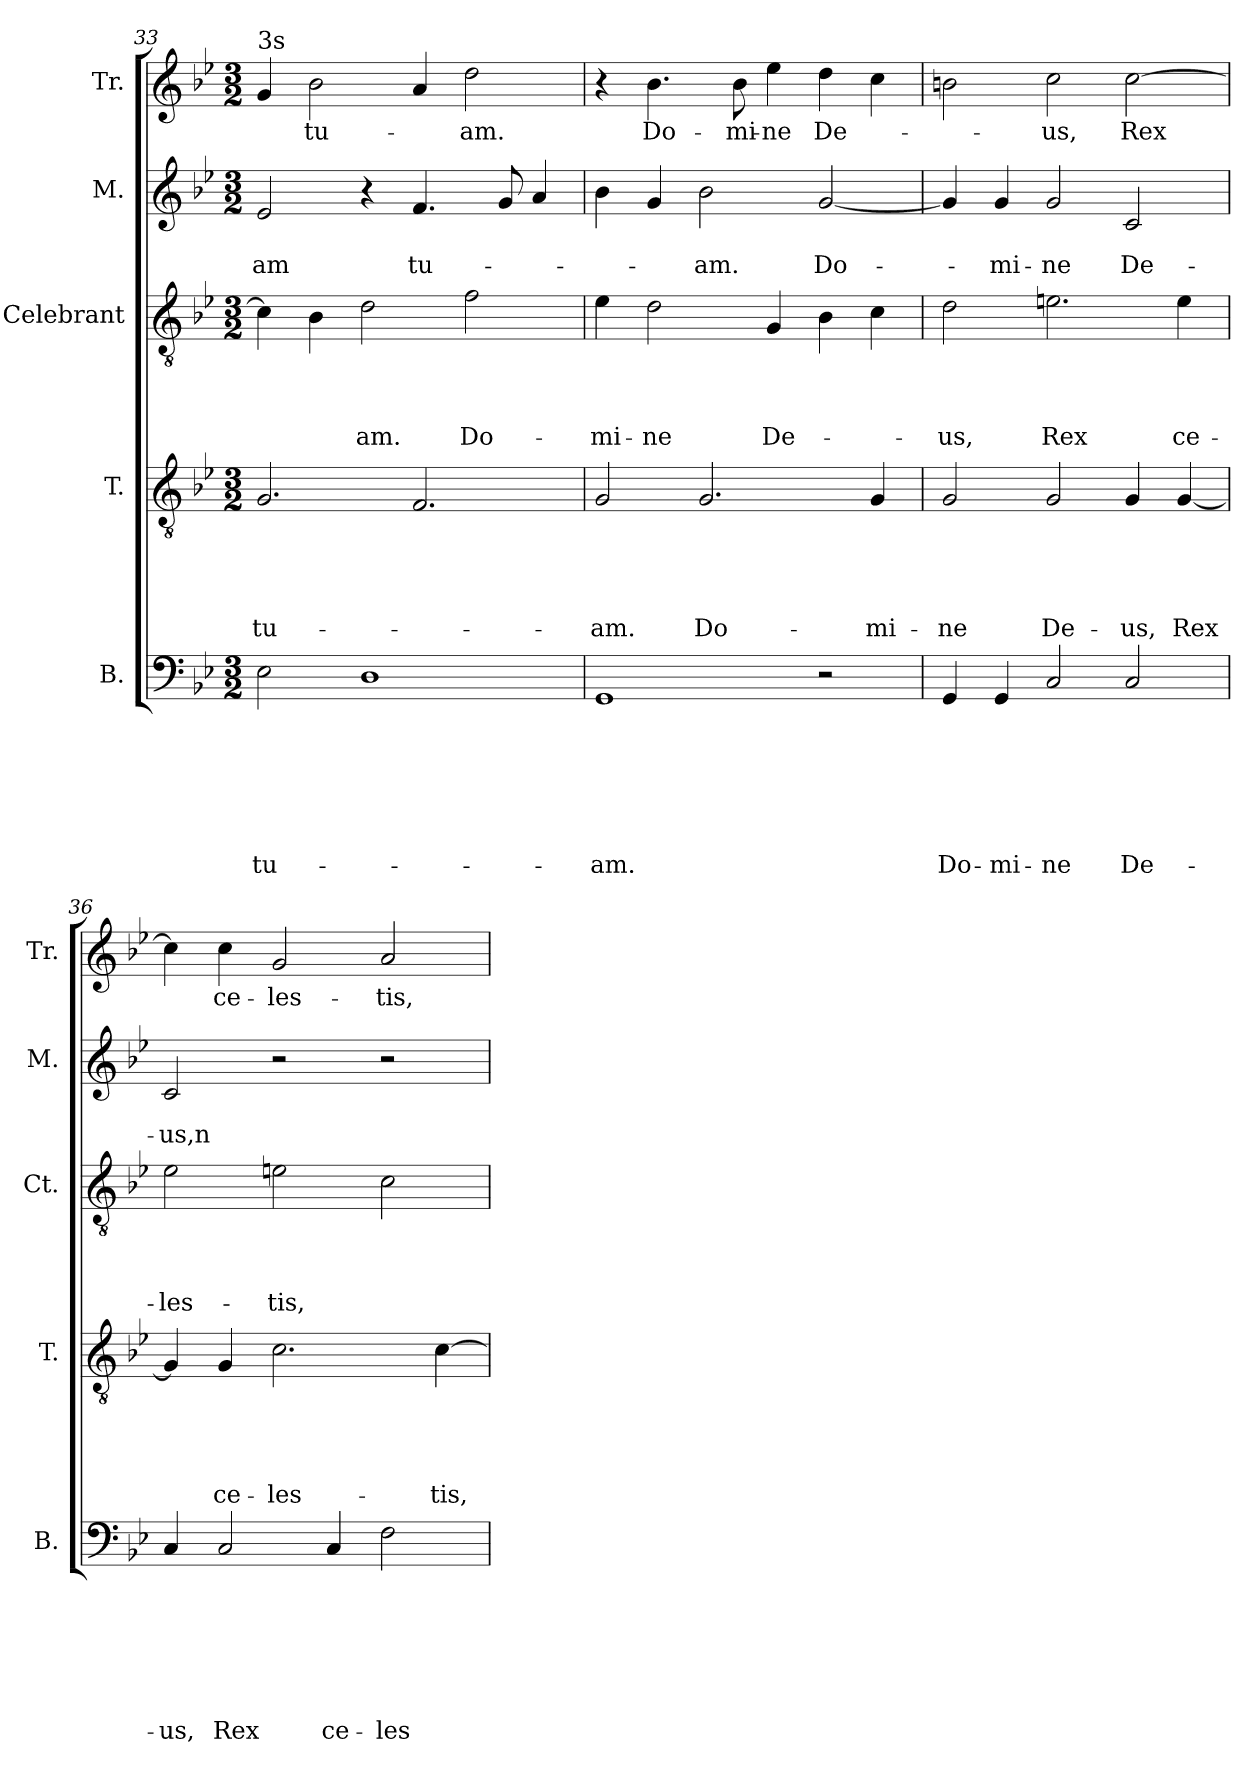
**kern	**text	**text	**text	**text	**text	**text	**text	**kern	**text	**text	**text	**text	**text	**kern	**text	**text	**text	**text	**kern	**text	**text	**kern	**text
*part5	*part5	*part5	*part5	*part5	*part5	*part5	*part5	*part4	*part4	*part4	*part4	*part4	*part4	*part3	*part3	*part3	*part3	*part3	*part2	*part2	*part2	*part1	*part1
*staff5	*staff5	*staff5	*staff5	*staff5	*staff5	*staff5	*staff5	*staff4	*staff4	*staff4	*staff4	*staff4	*staff4	*staff3	*staff3	*staff3	*staff3	*staff3	*staff2	*staff2	*staff2	*staff1	*staff1
*I"B.	*	*	*	*	*	*	*	*I"T.	*	*	*	*	*	*I"Celebrant	*	*	*	*	*I"M.	*	*	*I"Tr.	*
*I'B.	*	*	*	*	*	*	*	*I'T.	*	*	*	*	*	*I'Ct.	*	*	*	*	*I'M.	*	*	*I'Tr.	*
!!LO:LB:g=z
*clefF4	*	*	*	*	*	*	*	*clefGv2	*	*	*	*	*	*clefGv2	*	*	*	*	*clefG2	*	*	*clefG2	*
*k[b-e-]	*	*	*	*	*	*	*	*k[b-e-]	*	*	*	*	*	*k[b-e-]	*	*	*	*	*k[b-e-]	*	*	*k[b-e-]	*
*B-:	*	*	*	*	*	*	*	*B-:	*	*	*	*	*	*B-:	*	*	*	*	*B-:	*	*	*B-:	*
*M3/2	*	*	*	*	*	*	*	*M3/2	*	*	*	*	*	*M3/2	*	*	*	*	*M3/2	*	*	*M3/2	*
=33	=33	=33	=33	=33	=33	=33	=33	=33	=33	=33	=33	=33	=33	=33	=33	=33	=33	=33	=33	=33	=33	=33	=33
!	!	!	!	!	!	!	!	!	!	!	!	!	!	!	!	!	!	!	!	!	!	!LO:TX:a:t=3s	!
!	!	!	!	!	!	!	!LO:LY:b	!	!	!	!	!	!LO:LY:b	!	!	!	!	!	!	!	!LO:LY:b	!	!
2E-\	.	.	.	.	.	.	tu-	2.G/	.	.	.	.	tu-	4c\]	.	.	.	.	2e-/	.	-am	4g/	.
!	!	!	!	!	!	!	!	!	!	!	!	!	!	!	!	!	!	!	!	!	!	!	!LO:LY:b
.	.	.	.	.	.	.	.	.	.	.	.	.	.	4B-\	.	.	.	.	.	.	.	2b-\	tu-
!	!	!	!	!	!	!	!	!	!	!	!	!	!	!	!	!	!	!LO:LY:b	!	!	!	!	!
1D	.	.	.	.	.	.	.	.	.	.	.	.	.	2d\	.	.	.	-am.	4r	.	.	.	.
!	!	!	!	!	!	!	!	!	!	!	!	!	!	!	!	!	!	!	!	!	!LO:LY:b	!	!
.	.	.	.	.	.	.	.	2.F/	.	.	.	.	.	.	.	.	.	.	4.f/	.	tu-	4a/	.
!	!	!	!	!	!	!	!	!	!	!	!	!	!	!	!	!	!	!LO:LY:b	!	!	!	!	!LO:LY:b
.	.	.	.	.	.	.	.	.	.	.	.	.	.	2f\	.	.	.	Do-	.	.	.	2dd\	-am.
.	.	.	.	.	.	.	.	.	.	.	.	.	.	.	.	.	.	.	8g/	.	.	.	.
.	.	.	.	.	.	.	.	.	.	.	.	.	.	.	.	.	.	.	4a/	.	.	.	.
=34	=34	=34	=34	=34	=34	=34	=34	=34	=34	=34	=34	=34	=34	=34	=34	=34	=34	=34	=34	=34	=34	=34	=34
!	!	!	!	!	!	!	!LO:LY:b	!	!	!	!	!	!LO:LY:b	!	!	!	!	!LO:LY:b	!	!	!	!	!
1GG	.	.	.	.	.	.	-am.	2G/	.	.	.	.	-am.	4e-\	.	.	.	-mi-	4b-\	.	.	4r	.
!	!	!	!	!	!	!	!	!	!	!	!	!	!	!	!	!	!	!LO:LY:b	!	!	!	!	!LO:LY:b
.	.	.	.	.	.	.	.	.	.	.	.	.	.	2d\	.	.	.	-ne	4g/	.	.	4.b-\	Do-
!	!	!	!	!	!	!	!	!	!	!	!	!	!LO:LY:b	!	!	!	!	!	!	!	!LO:LY:b	!	!
.	.	.	.	.	.	.	.	2.G/	.	.	.	.	Do-	.	.	.	.	.	2b-\	.	-am.	.	.
!	!	!	!	!	!	!	!	!	!	!	!	!	!	!	!	!	!	!	!	!	!	!	!LO:LY:b
.	.	.	.	.	.	.	.	.	.	.	.	.	.	.	.	.	.	.	.	.	.	8b-\	-mi-
!	!	!	!	!	!	!	!	!	!	!	!	!	!	!	!	!	!	!LO:LY:b	!	!	!	!	!LO:LY:b:rj
.	.	.	.	.	.	.	.	.	.	.	.	.	.	4G/	.	.	.	De-	.	.	.	4ee-\	-ne
!	!	!	!	!	!	!	!	!	!	!	!	!	!	!	!	!	!	!	!	!	!LO:LY:b	!	!LO:LY:b
2r	.	.	.	.	.	.	.	.	.	.	.	.	.	4B-\	.	.	.	.	[<2g/	.	Do-	4dd\	De-
!	!	!	!	!	!	!	!	!	!	!	!	!	!LO:LY:b	!	!	!	!	!	!	!	!	!	!
.	.	.	.	.	.	.	.	4G/	.	.	.	.	-mi-	4c\	.	.	.	.	.	.	.	4cc\	.
=35	=35	=35	=35	=35	=35	=35	=35	=35	=35	=35	=35	=35	=35	=35	=35	=35	=35	=35	=35	=35	=35	=35	=35
!	!	!	!	!	!	!	!LO:LY:b	!	!	!	!	!	!LO:LY:b	!	!	!	!	!LO:LY:b	!	!	!	!	!
4GG/	.	.	.	.	.	.	Do-	2G/	.	.	.	.	-ne	2d\	.	.	.	-us,	4g/]	.	.	2b\	.
!	!	!	!	!	!	!	!LO:LY:b	!	!	!	!	!	!	!	!	!	!	!	!	!	!LO:LY:b	!	!
4GG/	.	.	.	.	.	.	-mi-	.	.	.	.	.	.	.	.	.	.	.	4g/	.	-mi-	.	.
!	!	!	!	!	!	!	!LO:LY:b	!	!	!	!	!	!LO:LY:b	!	!	!	!	!LO:LY:b	!	!	!LO:LY:b	!	!LO:LY:b
2C/	.	.	.	.	.	.	-ne	2G/	.	.	.	.	De-	2.en\	.	.	.	Rex	2g/	.	-ne	2cc\	-us,
!	!	!	!	!	!	!	!LO:LY:b	!	!	!	!	!	!LO:LY:b	!	!	!	!	!	!	!	!LO:LY:b	!	!LO:LY:b
2C/	.	.	.	.	.	.	De-	4G/	.	.	.	.	-us,	.	.	.	.	.	2c/	.	De-	[>2cc\	Rex
!	!	!	!	!	!	!	!	!	!	!	!	!	!LO:LY:b	!	!	!	!	!LO:LY:b	!	!	!	!	!
.	.	.	.	.	.	.	.	[<4G/	.	.	.	.	Rex	4e\	.	.	.	ce-	.	.	.	.	.
=36	=36	=36	=36	=36	=36	=36	=36	=36	=36	=36	=36	=36	=36	=36	=36	=36	=36	=36	=36	=36	=36	=36	=36
!	!	!	!	!	!	!	!LO:LY:b	!	!	!	!	!	!	!	!	!	!	!LO:LY:b	!	!	!LO:LY:b:rj	!	!
4C/	.	.	.	.	.	.	-us,	4G/]	.	.	.	.	.	2e-\	.	.	.	-les-	2c/	.	-us,n	4cc\]	.
!	!	!	!	!	!	!	!LO:LY:b	!	!	!	!	!	!LO:LY:b	!	!	!	!	!	!	!	!	!	!LO:LY:b
2C/	.	.	.	.	.	.	Rex	4G/	.	.	.	.	ce-	.	.	.	.	.	.	.	.	4cc\	ce-
!	!	!	!	!	!	!	!	!	!	!	!	!	!LO:LY:b	!	!	!	!	!LO:LY:b	!	!	!	!	!LO:LY:b
.	.	.	.	.	.	.	.	2.c\	.	.	.	.	-les-	2e\	.	.	.	-tis,	2r	.	.	2g/	-les-
!	!	!	!	!	!	!	!LO:LY:b	!	!	!	!	!	!	!	!	!	!	!	!	!	!	!	!
4C/	.	.	.	.	.	.	ce-	.	.	.	.	.	.	.	.	.	.	.	.	.	.	.	.
!	!	!	!	!	!	!	!LO:LY:b	!	!	!	!	!	!	!	!	!	!	!	!	!	!	!	!LO:LY:b
2F\	.	.	.	.	.	.	-les-	.	.	.	.	.	.	2c\	.	.	.	.	2r	.	.	2a/	-tis,
!	!	!	!	!	!	!	!	!	!	!	!	!	!LO:LY:b	!	!	!	!	!	!	!	!	!	!
.	.	.	.	.	.	.	.	[<4c\	.	.	.	.	-tis,	.	.	.	.	.	.	.	.	.	.
=	=	=	=	=	=	=	=	=	=	=	=	=	=	=	=	=	=	=	=	=	=	=	=
*-	*-	*-	*-	*-	*-	*-	*-	*-	*-	*-	*-	*-	*-	*-	*-	*-	*-	*-	*-	*-	*-	*-	*-
